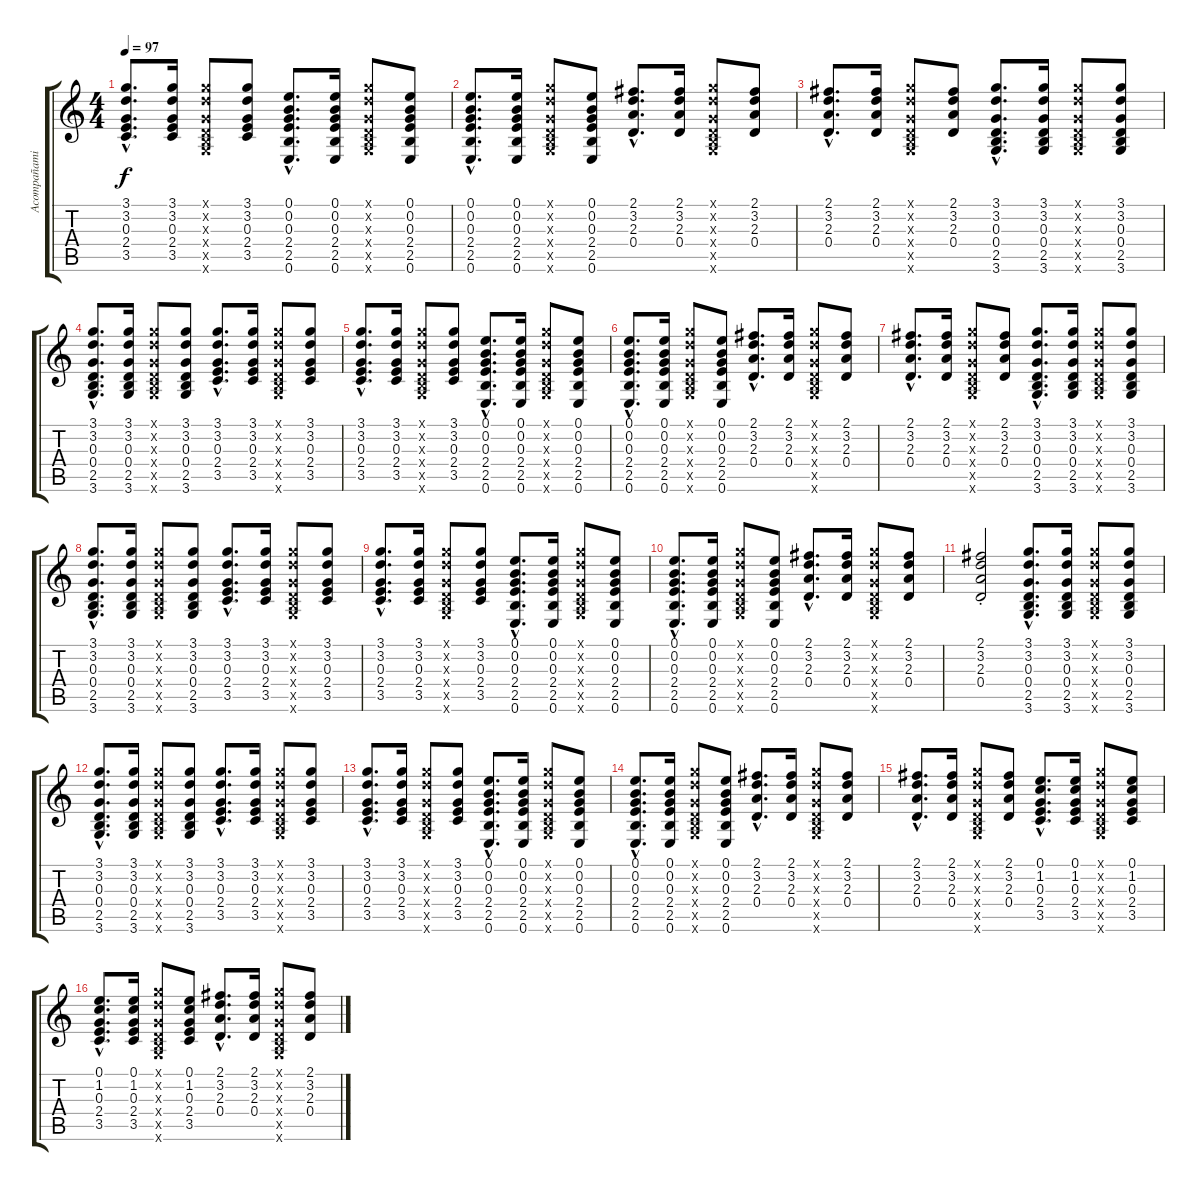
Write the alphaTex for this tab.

\track ("Acompañamiento" "Acompañami") {instrument acousticguitarnylon}
\staff {score tabs}
\tuning (E4 B3 G3 D3 A2 E2) {hide}
\ts (4 4)
\tempo 97
\clef g2
\ks c
(3.1{hac} 3.2{hac} 0.3{hac} 2.4{hac} 3.5{hac}).8{d dy f} (3.1 3.2 0.3 2.4 3.5).16 (3.1{x} 3.2{x} 0.3{x} 0.4{x} 2.5{x} 3.6{x}).8 (3.1 3.2 0.3 2.4 3.5).8 (0.1{hac} 0.2{hac} 0.3{hac} 2.4{hac} 2.5{hac} 0.6{hac}).8{d} (0.1 0.2 0.3 2.4 2.5 0.6).16 (3.1{x} 3.2{x} 0.3{x} 0.4{x} 2.5{x} 3.6{x}).8 (0.1 0.2 0.3 2.4 2.5 0.6).8 |
(0.1{hac} 0.2{hac} 0.3{hac} 2.4{hac} 2.5{hac} 0.6{hac}).8{d} (0.1 0.2 0.3 2.4 2.5 0.6).16 (3.1{x} 3.2{x} 0.3{x} 0.4{x} 2.5{x} 3.6{x}).8 (0.1 0.2 0.3 2.4 2.5 0.6).8 (2.1{hac} 3.2{hac} 2.3{hac} 0.4{hac}).8{d} (2.1 3.2 2.3 0.4).16 (3.1{x} 3.2{x} 0.3{x} 0.4{x} 2.5{x} 3.6{x}).8 (2.1 3.2 2.3 0.4).8 |
(2.1{hac} 3.2{hac} 2.3{hac} 0.4{hac}).8{d} (2.1 3.2 2.3 0.4).16 (3.1{x} 3.2{x} 0.3{x} 0.4{x} 2.5{x} 3.6{x}).8 (2.1 3.2 2.3 0.4).8 (3.1{hac} 3.2{hac} 0.3{hac} 0.4{hac} 2.5{hac} 3.6{hac}).8{d} (3.1 3.2 0.3 0.4 2.5 3.6).16 (3.1{x} 3.2{x} 0.3{x} 0.4{x} 2.5{x} 3.6{x}).8 (3.1 3.2 0.3 0.4 2.5 3.6).8 |
(3.1{hac} 3.2{hac} 0.3{hac} 0.4{hac} 2.5{hac} 3.6{hac}).8{d} (3.1 3.2 0.3 0.4 2.5 3.6).16 (3.1{x} 3.2{x} 0.3{x} 0.4{x} 2.5{x} 3.6{x}).8 (3.1 3.2 0.3 0.4 2.5 3.6).8 (3.1{hac} 3.2{hac} 0.3{hac} 2.4{hac} 3.5{hac}).8{d} (3.1 3.2 0.3 2.4 3.5).16 (3.1{x} 3.2{x} 0.3{x} 0.4{x} 2.5{x} 3.6{x}).8 (3.1 3.2 0.3 2.4 3.5).8 |
(3.1{hac} 3.2{hac} 0.3{hac} 2.4{hac} 3.5{hac}).8{d} (3.1 3.2 0.3 2.4 3.5).16 (3.1{x} 3.2{x} 0.3{x} 0.4{x} 2.5{x} 3.6{x}).8 (3.1 3.2 0.3 2.4 3.5).8 (0.1{hac} 0.2{hac} 0.3{hac} 2.4{hac} 2.5{hac} 0.6{hac}).8{d} (0.1 0.2 0.3 2.4 2.5 0.6).16 (3.1{x} 3.2{x} 0.3{x} 0.4{x} 2.5{x} 3.6{x}).8 (0.1 0.2 0.3 2.4 2.5 0.6).8 |
(0.1{hac} 0.2{hac} 0.3{hac} 2.4{hac} 2.5{hac} 0.6{hac}).8{d} (0.1 0.2 0.3 2.4 2.5 0.6).16 (3.1{x} 3.2{x} 0.3{x} 0.4{x} 2.5{x} 3.6{x}).8 (0.1 0.2 0.3 2.4 2.5 0.6).8 (2.1{hac} 3.2{hac} 2.3{hac} 0.4{hac}).8{d} (2.1 3.2 2.3 0.4).16 (3.1{x} 3.2{x} 0.3{x} 0.4{x} 2.5{x} 3.6{x}).8 (2.1 3.2 2.3 0.4).8 |
(2.1{hac} 3.2{hac} 2.3{hac} 0.4{hac}).8{d} (2.1 3.2 2.3 0.4).16 (3.1{x} 3.2{x} 0.3{x} 0.4{x} 2.5{x} 3.6{x}).8 (2.1 3.2 2.3 0.4).8 (3.1{hac} 3.2{hac} 0.3{hac} 0.4{hac} 2.5{hac} 3.6{hac}).8{d} (3.1 3.2 0.3 0.4 2.5 3.6).16 (3.1{x} 3.2{x} 0.3{x} 0.4{x} 2.5{x} 3.6{x}).8 (3.1 3.2 0.3 0.4 2.5 3.6).8 |
(3.1{hac} 3.2{hac} 0.3{hac} 0.4{hac} 2.5{hac} 3.6{hac}).8{d} (3.1 3.2 0.3 0.4 2.5 3.6).16 (3.1{x} 3.2{x} 0.3{x} 0.4{x} 2.5{x} 3.6{x}).8 (3.1 3.2 0.3 0.4 2.5 3.6).8 (3.1{hac} 3.2{hac} 0.3{hac} 2.4{hac} 3.5{hac}).8{d} (3.1 3.2 0.3 2.4 3.5).16 (3.1{x} 3.2{x} 0.3{x} 0.4{x} 2.5{x} 3.6{x}).8 (3.1 3.2 0.3 2.4 3.5).8 |
(3.1{hac} 3.2{hac} 0.3{hac} 2.4{hac} 3.5{hac}).8{d} (3.1 3.2 0.3 2.4 3.5).16 (3.1{x} 3.2{x} 0.3{x} 0.4{x} 2.5{x} 3.6{x}).8 (3.1 3.2 0.3 2.4 3.5).8 (0.1{hac} 0.2{hac} 0.3{hac} 2.4{hac} 2.5{hac} 0.6{hac}).8{d} (0.1 0.2 0.3 2.4 2.5 0.6).16 (3.1{x} 3.2{x} 0.3{x} 0.4{x} 2.5{x} 3.6{x}).8 (0.1 0.2 0.3 2.4 2.5 0.6).8 |
(0.1{hac} 0.2{hac} 0.3{hac} 2.4{hac} 2.5{hac} 0.6{hac}).8{d} (0.1 0.2 0.3 2.4 2.5 0.6).16 (3.1{x} 3.2{x} 0.3{x} 0.4{x} 2.5{x} 3.6{x}).8 (0.1 0.2 0.3 2.4 2.5 0.6).8 (2.1{hac} 3.2{hac} 2.3{hac} 0.4{hac}).8{d} (2.1 3.2 2.3 0.4).16 (3.1{x} 3.2{x} 0.3{x} 0.4{x} 2.5{x} 3.6{x}).8 (2.1 3.2 2.3 0.4).8 |
(2.1{st} 3.2{st} 2.3{st} 0.4{st}).2 (3.1{hac} 3.2{hac} 0.3{hac} 0.4{hac} 2.5{hac} 3.6{hac}).8{d} (3.1 3.2 0.3 0.4 2.5 3.6).16 (3.1{x} 3.2{x} 0.3{x} 0.4{x} 2.5{x} 3.6{x}).8 (3.1 3.2 0.3 0.4 2.5 3.6).8 |
(3.1{hac} 3.2{hac} 0.3{hac} 0.4{hac} 2.5{hac} 3.6{hac}).8{d} (3.1 3.2 0.3 0.4 2.5 3.6).16 (3.1{x} 3.2{x} 0.3{x} 0.4{x} 2.5{x} 3.6{x}).8 (3.1 3.2 0.3 0.4 2.5 3.6).8 (3.1{hac} 3.2{hac} 0.3{hac} 2.4{hac} 3.5{hac}).8{d} (3.1 3.2 0.3 2.4 3.5).16 (3.1{x} 3.2{x} 0.3{x} 0.4{x} 2.5{x} 3.6{x}).8 (3.1 3.2 0.3 2.4 3.5).8 |
(3.1{hac} 3.2{hac} 0.3{hac} 2.4{hac} 3.5{hac}).8{d} (3.1 3.2 0.3 2.4 3.5).16 (3.1{x} 3.2{x} 0.3{x} 0.4{x} 2.5{x} 3.6{x}).8 (3.1 3.2 0.3 2.4 3.5).8 (0.1{hac} 0.2{hac} 0.3{hac} 2.4{hac} 2.5{hac} 0.6{hac}).8{d} (0.1 0.2 0.3 2.4 2.5 0.6).16 (3.1{x} 3.2{x} 0.3{x} 0.4{x} 2.5{x} 3.6{x}).8 (0.1 0.2 0.3 2.4 2.5 0.6).8 |
(0.1{hac} 0.2{hac} 0.3{hac} 2.4{hac} 2.5{hac} 0.6{hac}).8{d} (0.1 0.2 0.3 2.4 2.5 0.6).16 (3.1{x} 3.2{x} 0.3{x} 0.4{x} 2.5{x} 3.6{x}).8 (0.1 0.2 0.3 2.4 2.5 0.6).8 (2.1{hac} 3.2{hac} 2.3{hac} 0.4{hac}).8{d} (2.1 3.2 2.3 0.4).16 (3.1{x} 3.2{x} 0.3{x} 0.4{x} 2.5{x} 3.6{x}).8 (2.1 3.2 2.3 0.4).8 |
(2.1{hac} 3.2{hac} 2.3{hac} 0.4{hac}).8{d} (2.1 3.2 2.3 0.4).16 (3.1{x} 3.2{x} 0.3{x} 0.4{x} 2.5{x} 3.6{x}).8 (2.1 3.2 2.3 0.4).8 (0.1{hac} 1.2{hac} 0.3{hac} 2.4{hac} 3.5{hac}).8{d} (0.1 1.2 0.3 2.4 3.5).16 (3.1{x} 3.2{x} 0.3{x} 0.4{x} 2.5{x} 3.6{x}).8 (0.1 1.2 0.3 2.4 3.5).8 |
(0.1{hac} 1.2{hac} 0.3{hac} 2.4{hac} 3.5{hac}).8{d} (0.1 1.2 0.3 2.4 3.5).16 (3.1{x} 3.2{x} 0.3{x} 0.4{x} 2.5{x} 3.6{x}).8 (0.1 1.2 0.3 2.4 3.5).8 (2.1{hac} 3.2{hac} 2.3{hac} 0.4{hac}).8{d} (2.1 3.2 2.3 0.4).16 (3.1{x} 3.2{x} 0.3{x} 0.4{x} 2.5{x} 3.6{x}).8 (2.1 3.2 2.3 0.4).8
